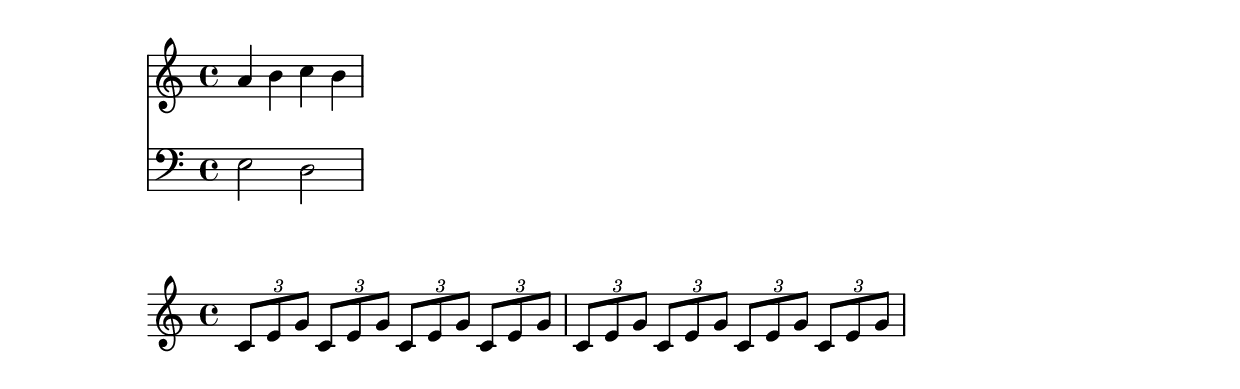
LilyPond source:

\version "2.20.0"

violin = \new Staff {
  \relative c'' {
    a4 b c b
  }
}

cello = \new Staff {
  \relative c {
    \clef "bass"
    e2 d
  }
}

{
  <<
    \violin
    \cello
  >>
}

tripletA = \tuplet 3/2 {c,8 e g}
barA = { \tripletA \tripletA \tripletA \tripletA }

\relative c'' {
  \barA \barA
}

